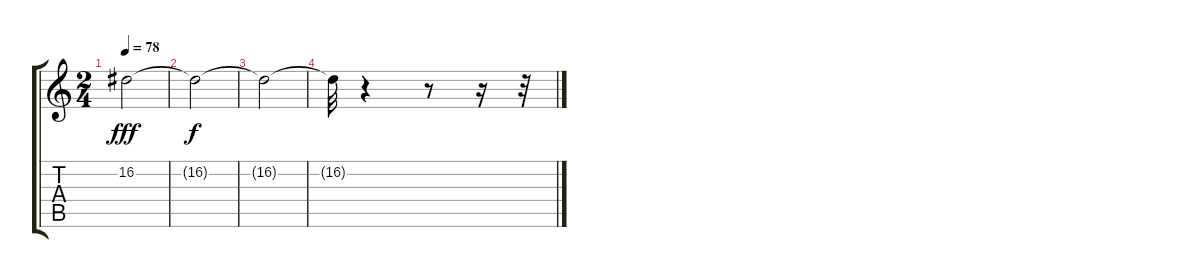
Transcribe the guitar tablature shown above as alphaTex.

\track "" {instrument frenchhorn}
\staff {score tabs}
\tuning (E4 B3 G3 D3 A2 E2) {hide}
\ts (2 4)
\tempo 78
\clef g2
\ks c
16.2.2{dy fff} |
16.2{t}.2{dy f} |
16.2{t}.2 |
16.2{t}.32 r.4 r.8 r.16 r.32
